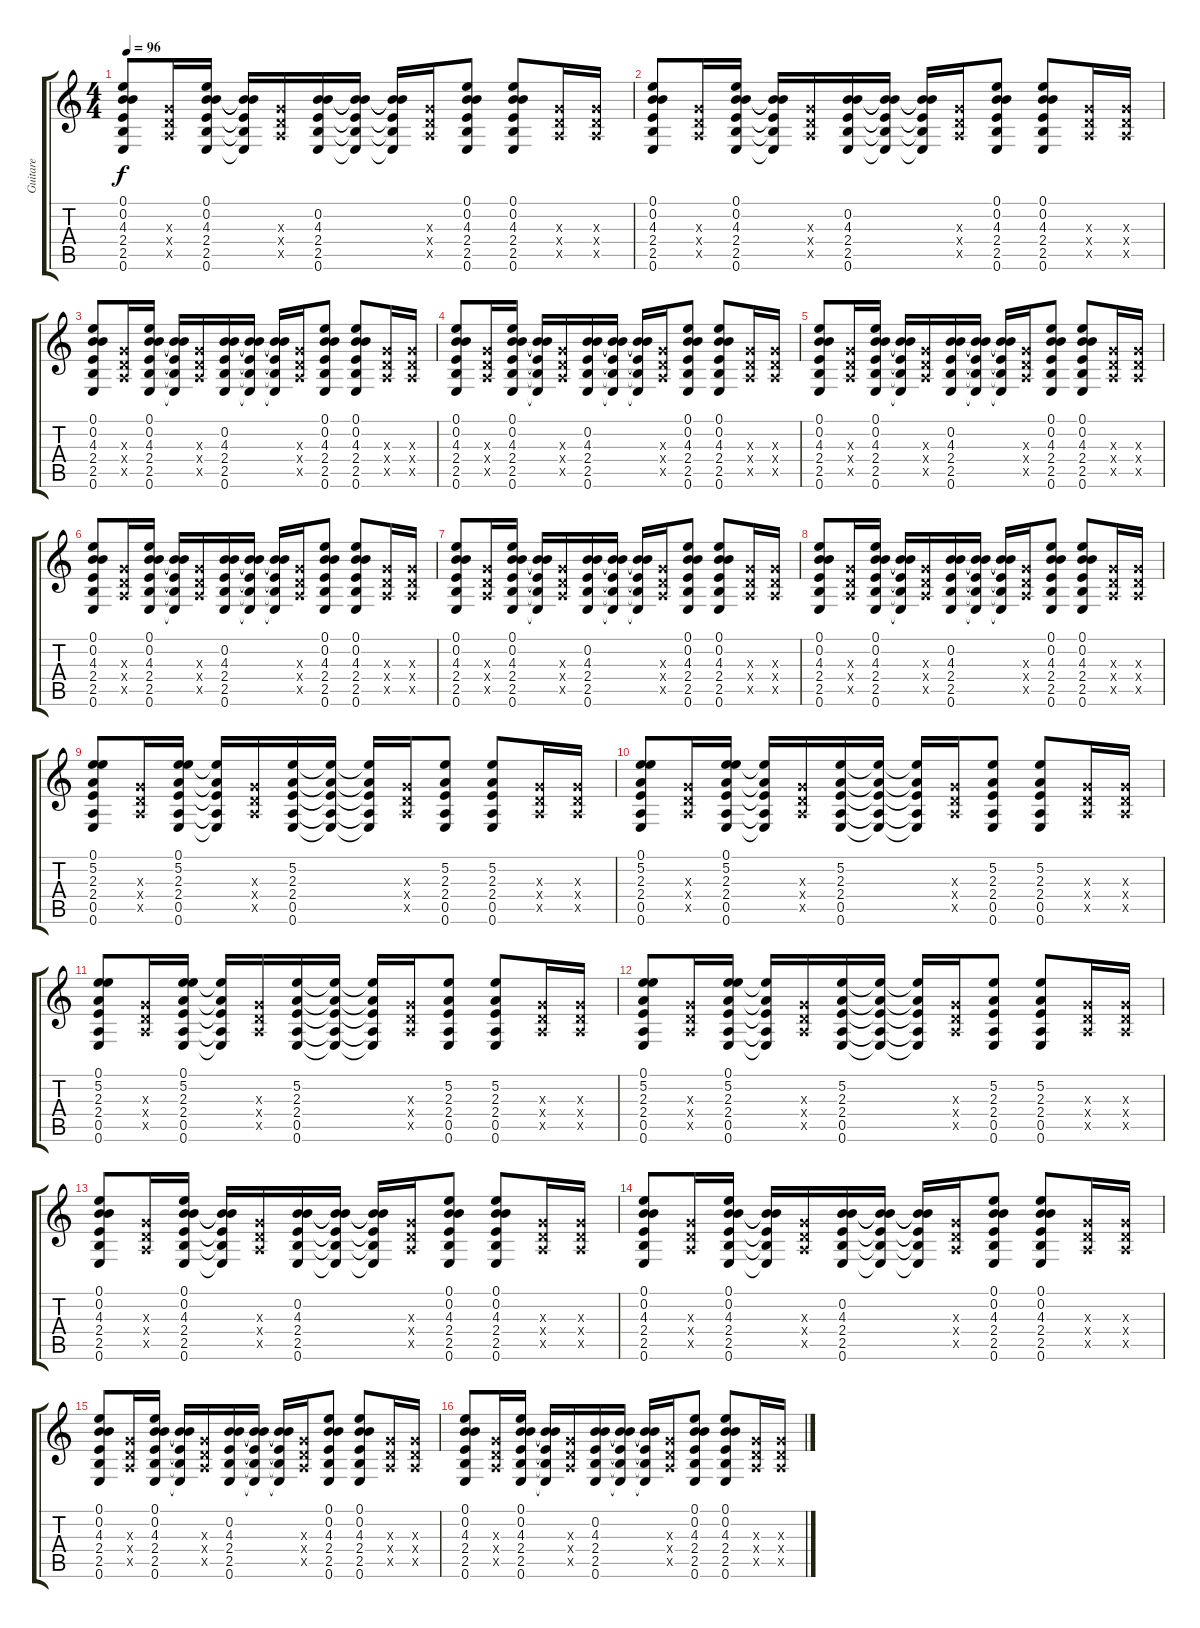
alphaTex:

\track ("Guitare" "Guitare") {instrument electricguitarclean}
\staff {score tabs}
\tuning (E4 B3 G3 D3 A2 E2) {hide}
\ts (4 4)
\tempo 96
\clef g2
\ks c
(0.1 0.2 4.3 2.4 2.5 0.6).8{dy f} (0.3{x} 0.4{x} 0.5{x}).16 (0.1 0.2 4.3 2.4 2.5 0.6).16 (0.2{t} 4.3{t} 2.4{t} 2.5{t} 0.6{t}).16 (0.3{x} 0.4{x} 0.5{x}).16 (0.2 4.3 2.4 2.5 0.6).16 (0.2{t} 4.3{t} 2.4{t} 2.5{t} 0.6{t}).16 (0.2{t} 4.3{t} 2.4{t} 2.5{t} 0.6{t}).16 (0.3{x} 0.4{x} 0.5{x}).16 (0.1 0.2 4.3 2.4 2.5 0.6).8 (0.1 0.2 4.3 2.4 2.5 0.6).8 (0.3{x} 0.4{x} 0.5{x}).16 (0.3{x} 0.4{x} 0.5{x}).16 |
(0.1 0.2 4.3 2.4 2.5 0.6).8 (0.3{x} 0.4{x} 0.5{x}).16 (0.1 0.2 4.3 2.4 2.5 0.6).16 (0.2{t} 4.3{t} 2.4{t} 2.5{t} 0.6{t}).16 (0.3{x} 0.4{x} 0.5{x}).16 (0.2 4.3 2.4 2.5 0.6).16 (0.2{t} 4.3{t} 2.4{t} 2.5{t} 0.6{t}).16 (0.2{t} 4.3{t} 2.4{t} 2.5{t} 0.6{t}).16 (0.3{x} 0.4{x} 0.5{x}).16 (0.1 0.2 4.3 2.4 2.5 0.6).8 (0.1 0.2 4.3 2.4 2.5 0.6).8 (0.3{x} 0.4{x} 0.5{x}).16 (0.3{x} 0.4{x} 0.5{x}).16 |
(0.1 0.2 4.3 2.4 2.5 0.6).8 (0.3{x} 0.4{x} 0.5{x}).16 (0.1 0.2 4.3 2.4 2.5 0.6).16 (0.2{t} 4.3{t} 2.4{t} 2.5{t} 0.6{t}).16 (0.3{x} 0.4{x} 0.5{x}).16 (0.2 4.3 2.4 2.5 0.6).16 (0.2{t} 4.3{t} 2.4{t} 2.5{t} 0.6{t}).16 (0.2{t} 4.3{t} 2.4{t} 2.5{t} 0.6{t}).16 (0.3{x} 0.4{x} 0.5{x}).16 (0.1 0.2 4.3 2.4 2.5 0.6).8 (0.1 0.2 4.3 2.4 2.5 0.6).8 (0.3{x} 0.4{x} 0.5{x}).16 (0.3{x} 0.4{x} 0.5{x}).16 |
(0.1 0.2 4.3 2.4 2.5 0.6).8 (0.3{x} 0.4{x} 0.5{x}).16 (0.1 0.2 4.3 2.4 2.5 0.6).16 (0.2{t} 4.3{t} 2.4{t} 2.5{t} 0.6{t}).16 (0.3{x} 0.4{x} 0.5{x}).16 (0.2 4.3 2.4 2.5 0.6).16 (0.2{t} 4.3{t} 2.4{t} 2.5{t} 0.6{t}).16 (0.2{t} 4.3{t} 2.4{t} 2.5{t} 0.6{t}).16 (0.3{x} 0.4{x} 0.5{x}).16 (0.1 0.2 4.3 2.4 2.5 0.6).8 (0.1 0.2 4.3 2.4 2.5 0.6).8 (0.3{x} 0.4{x} 0.5{x}).16 (0.3{x} 0.4{x} 0.5{x}).16 |
(0.1 0.2 4.3 2.4 2.5 0.6).8 (0.3{x} 0.4{x} 0.5{x}).16 (0.1 0.2 4.3 2.4 2.5 0.6).16 (0.2{t} 4.3{t} 2.4{t} 2.5{t} 0.6{t}).16 (0.3{x} 0.4{x} 0.5{x}).16 (0.2 4.3 2.4 2.5 0.6).16 (0.2{t} 4.3{t} 2.4{t} 2.5{t} 0.6{t}).16 (0.2{t} 4.3{t} 2.4{t} 2.5{t} 0.6{t}).16 (0.3{x} 0.4{x} 0.5{x}).16 (0.1 0.2 4.3 2.4 2.5 0.6).8 (0.1 0.2 4.3 2.4 2.5 0.6).8 (0.3{x} 0.4{x} 0.5{x}).16 (0.3{x} 0.4{x} 0.5{x}).16 |
(0.1 0.2 4.3 2.4 2.5 0.6).8 (0.3{x} 0.4{x} 0.5{x}).16 (0.1 0.2 4.3 2.4 2.5 0.6).16 (0.2{t} 4.3{t} 2.4{t} 2.5{t} 0.6{t}).16 (0.3{x} 0.4{x} 0.5{x}).16 (0.2 4.3 2.4 2.5 0.6).16 (0.2{t} 4.3{t} 2.4{t} 2.5{t} 0.6{t}).16 (0.2{t} 4.3{t} 2.4{t} 2.5{t} 0.6{t}).16 (0.3{x} 0.4{x} 0.5{x}).16 (0.1 0.2 4.3 2.4 2.5 0.6).8 (0.1 0.2 4.3 2.4 2.5 0.6).8 (0.3{x} 0.4{x} 0.5{x}).16 (0.3{x} 0.4{x} 0.5{x}).16 |
(0.1 0.2 4.3 2.4 2.5 0.6).8 (0.3{x} 0.4{x} 0.5{x}).16 (0.1 0.2 4.3 2.4 2.5 0.6).16 (0.2{t} 4.3{t} 2.4{t} 2.5{t} 0.6{t}).16 (0.3{x} 0.4{x} 0.5{x}).16 (0.2 4.3 2.4 2.5 0.6).16 (0.2{t} 4.3{t} 2.4{t} 2.5{t} 0.6{t}).16 (0.2{t} 4.3{t} 2.4{t} 2.5{t} 0.6{t}).16 (0.3{x} 0.4{x} 0.5{x}).16 (0.1 0.2 4.3 2.4 2.5 0.6).8 (0.1 0.2 4.3 2.4 2.5 0.6).8 (0.3{x} 0.4{x} 0.5{x}).16 (0.3{x} 0.4{x} 0.5{x}).16 |
(0.1 0.2 4.3 2.4 2.5 0.6).8 (0.3{x} 0.4{x} 0.5{x}).16 (0.1 0.2 4.3 2.4 2.5 0.6).16 (0.2{t} 4.3{t} 2.4{t} 2.5{t} 0.6{t}).16 (0.3{x} 0.4{x} 0.5{x}).16 (0.2 4.3 2.4 2.5 0.6).16 (0.2{t} 4.3{t} 2.4{t} 2.5{t} 0.6{t}).16 (0.2{t} 4.3{t} 2.4{t} 2.5{t} 0.6{t}).16 (0.3{x} 0.4{x} 0.5{x}).16 (0.1 0.2 4.3 2.4 2.5 0.6).8 (0.1 0.2 4.3 2.4 2.5 0.6).8 (0.3{x} 0.4{x} 0.5{x}).16 (0.3{x} 0.4{x} 0.5{x}).16 |
(0.1 5.2 2.3 2.4 0.5 0.6).8 (0.3{x} 0.4{x} 0.5{x}).16 (0.1 5.2 2.3 2.4 0.5 0.6).16 (5.2{t} 2.3{t} 2.4{t} 0.5{t} 0.6{t}).16 (0.3{x} 0.4{x} 0.5{x}).16 (5.2 2.3 2.4 0.5 0.6).16 (5.2{t} 2.3{t} 2.4{t} 0.5{t} 0.6{t}).16 (5.2{t} 2.3{t} 2.4{t} 0.5{t} 0.6{t}).16 (0.3{x} 0.4{x} 0.5{x}).16 (5.2 2.3 2.4 0.5 0.6).8 (5.2 2.3 2.4 0.5 0.6).8 (0.3{x} 0.4{x} 0.5{x}).16 (0.3{x} 0.4{x} 0.5{x}).16 |
(0.1 5.2 2.3 2.4 0.5 0.6).8 (0.3{x} 0.4{x} 0.5{x}).16 (0.1 5.2 2.3 2.4 0.5 0.6).16 (5.2{t} 2.3{t} 2.4{t} 0.5{t} 0.6{t}).16 (0.3{x} 0.4{x} 0.5{x}).16 (5.2 2.3 2.4 0.5 0.6).16 (5.2{t} 2.3{t} 2.4{t} 0.5{t} 0.6{t}).16 (5.2{t} 2.3{t} 2.4{t} 0.5{t} 0.6{t}).16 (0.3{x} 0.4{x} 0.5{x}).16 (5.2 2.3 2.4 0.5 0.6).8 (5.2 2.3 2.4 0.5 0.6).8 (0.3{x} 0.4{x} 0.5{x}).16 (0.3{x} 0.4{x} 0.5{x}).16 |
(0.1 5.2 2.3 2.4 0.5 0.6).8 (0.3{x} 0.4{x} 0.5{x}).16 (0.1 5.2 2.3 2.4 0.5 0.6).16 (5.2{t} 2.3{t} 2.4{t} 0.5{t} 0.6{t}).16 (0.3{x} 0.4{x} 0.5{x}).16 (5.2 2.3 2.4 0.5 0.6).16 (5.2{t} 2.3{t} 2.4{t} 0.5{t} 0.6{t}).16 (5.2{t} 2.3{t} 2.4{t} 0.5{t} 0.6{t}).16 (0.3{x} 0.4{x} 0.5{x}).16 (5.2 2.3 2.4 0.5 0.6).8 (5.2 2.3 2.4 0.5 0.6).8 (0.3{x} 0.4{x} 0.5{x}).16 (0.3{x} 0.4{x} 0.5{x}).16 |
(0.1 5.2 2.3 2.4 0.5 0.6).8 (0.3{x} 0.4{x} 0.5{x}).16 (0.1 5.2 2.3 2.4 0.5 0.6).16 (5.2{t} 2.3{t} 2.4{t} 0.5{t} 0.6{t}).16 (0.3{x} 0.4{x} 0.5{x}).16 (5.2 2.3 2.4 0.5 0.6).16 (5.2{t} 2.3{t} 2.4{t} 0.5{t} 0.6{t}).16 (5.2{t} 2.3{t} 2.4{t} 0.5{t} 0.6{t}).16 (0.3{x} 0.4{x} 0.5{x}).16 (5.2 2.3 2.4 0.5 0.6).8 (5.2 2.3 2.4 0.5 0.6).8 (0.3{x} 0.4{x} 0.5{x}).16 (0.3{x} 0.4{x} 0.5{x}).16 |
(0.1 0.2 4.3 2.4 2.5 0.6).8 (0.3{x} 0.4{x} 0.5{x}).16 (0.1 0.2 4.3 2.4 2.5 0.6).16 (0.2{t} 4.3{t} 2.4{t} 2.5{t} 0.6{t}).16 (0.3{x} 0.4{x} 0.5{x}).16 (0.2 4.3 2.4 2.5 0.6).16 (0.2{t} 4.3{t} 2.4{t} 2.5{t} 0.6{t}).16 (0.2{t} 4.3{t} 2.4{t} 2.5{t} 0.6{t}).16 (0.3{x} 0.4{x} 0.5{x}).16 (0.1 0.2 4.3 2.4 2.5 0.6).8 (0.1 0.2 4.3 2.4 2.5 0.6).8 (0.3{x} 0.4{x} 0.5{x}).16 (0.3{x} 0.4{x} 0.5{x}).16 |
(0.1 0.2 4.3 2.4 2.5 0.6).8 (0.3{x} 0.4{x} 0.5{x}).16 (0.1 0.2 4.3 2.4 2.5 0.6).16 (0.2{t} 4.3{t} 2.4{t} 2.5{t} 0.6{t}).16 (0.3{x} 0.4{x} 0.5{x}).16 (0.2 4.3 2.4 2.5 0.6).16 (0.2{t} 4.3{t} 2.4{t} 2.5{t} 0.6{t}).16 (0.2{t} 4.3{t} 2.4{t} 2.5{t} 0.6{t}).16 (0.3{x} 0.4{x} 0.5{x}).16 (0.1 0.2 4.3 2.4 2.5 0.6).8 (0.1 0.2 4.3 2.4 2.5 0.6).8 (0.3{x} 0.4{x} 0.5{x}).16 (0.3{x} 0.4{x} 0.5{x}).16 |
(0.1 0.2 4.3 2.4 2.5 0.6).8 (0.3{x} 0.4{x} 0.5{x}).16 (0.1 0.2 4.3 2.4 2.5 0.6).16 (0.2{t} 4.3{t} 2.4{t} 2.5{t} 0.6{t}).16 (0.3{x} 0.4{x} 0.5{x}).16 (0.2 4.3 2.4 2.5 0.6).16 (0.2{t} 4.3{t} 2.4{t} 2.5{t} 0.6{t}).16 (0.2{t} 4.3{t} 2.4{t} 2.5{t} 0.6{t}).16 (0.3{x} 0.4{x} 0.5{x}).16 (0.1 0.2 4.3 2.4 2.5 0.6).8 (0.1 0.2 4.3 2.4 2.5 0.6).8 (0.3{x} 0.4{x} 0.5{x}).16 (0.3{x} 0.4{x} 0.5{x}).16 |
(0.1 0.2 4.3 2.4 2.5 0.6).8 (0.3{x} 0.4{x} 0.5{x}).16 (0.1 0.2 4.3 2.4 2.5 0.6).16 (0.2{t} 4.3{t} 2.4{t} 2.5{t} 0.6{t}).16 (0.3{x} 0.4{x} 0.5{x}).16 (0.2 4.3 2.4 2.5 0.6).16 (0.2{t} 4.3{t} 2.4{t} 2.5{t} 0.6{t}).16 (0.2{t} 4.3{t} 2.4{t} 2.5{t} 0.6{t}).16 (0.3{x} 0.4{x} 0.5{x}).16 (0.1 0.2 4.3 2.4 2.5 0.6).8 (0.1 0.2 4.3 2.4 2.5 0.6).8 (0.3{x} 0.4{x} 0.5{x}).16 (0.3{x} 0.4{x} 0.5{x}).16
